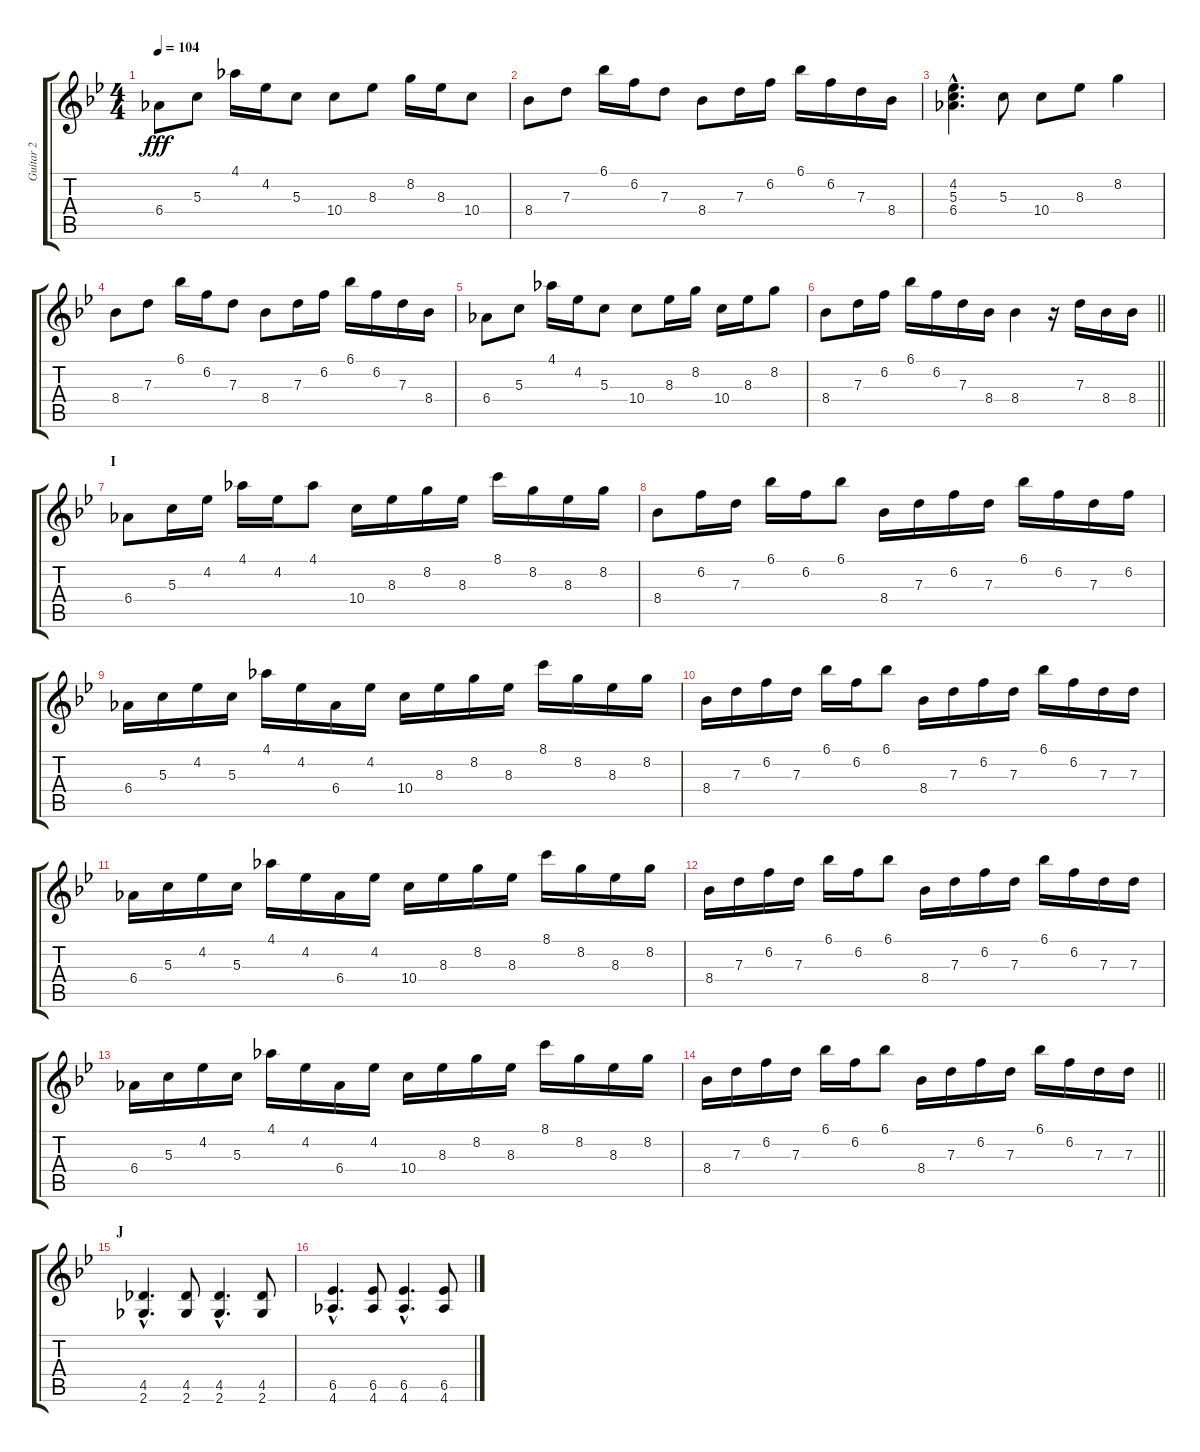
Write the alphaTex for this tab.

\track ("Guitar 2" "Guitar 2") {instrument distortionguitar}
\staff {score tabs}
\tuning (E4 B3 G3 D3 A2 E2) {hide}
\ts (4 4)
\tempo 104
\clef g2
\ks bb
6.4.8{dy fff} 5.3.8 4.1.16 4.2.16 5.3.8 10.4.8 8.3.8 8.2.16 8.3.16 10.4.8 |
8.4.8 7.3.8 6.1.16 6.2.16 7.3.8 8.4.8 7.3.16 6.2.16 6.1.16 6.2.16 7.3.16 8.4.16 |
(4.2{hac} 5.3{hac} 6.4{hac}).4{d} 5.3.8 10.4.8 8.3.8 8.2.4 |
8.4.8 7.3.8 6.1.16 6.2.16 7.3.8 8.4.8 7.3.16 6.2.16 6.1.16 6.2.16 7.3.16 8.4.16 |
6.4.8 5.3.8 4.1.16 4.2.16 5.3.8 10.4.8 8.3.16 8.2.16 10.4.16 8.3.16 8.2.8 |
\barLineRight lightlight
8.4.8 7.3.16 6.2.16 6.1.16 6.2.16 7.3.16 8.4.16 8.4.4 r.16 7.3.16 8.4.16 8.4.16 |
\section ("" "I")
6.4.8 5.3.16 4.2.16 4.1.16 4.2.16 4.1.8 10.4.16 8.3.16 8.2.16 8.3.16 8.1.16 8.2.16 8.3.16 8.2.16 |
8.4.8 6.2.16 7.3.16 6.1.16 6.2.16 6.1.8 8.4.16 7.3.16 6.2.16 7.3.16 6.1.16 6.2.16 7.3.16 6.2.16 |
6.4.16 5.3.16 4.2.16 5.3.16 4.1.16 4.2.16 6.4.16 4.2.16 10.4.16 8.3.16 8.2.16 8.3.16 8.1.16 8.2.16 8.3.16 8.2.16 |
8.4.16 7.3.16 6.2.16 7.3.16 6.1.16 6.2.16 6.1.8 8.4.16 7.3.16 6.2.16 7.3.16 6.1.16 6.2.16 7.3.16 7.3.16 |
6.4.16 5.3.16 4.2.16 5.3.16 4.1.16 4.2.16 6.4.16 4.2.16 10.4.16 8.3.16 8.2.16 8.3.16 8.1.16 8.2.16 8.3.16 8.2.16 |
8.4.16 7.3.16 6.2.16 7.3.16 6.1.16 6.2.16 6.1.8 8.4.16 7.3.16 6.2.16 7.3.16 6.1.16 6.2.16 7.3.16 7.3.16 |
6.4.16 5.3.16 4.2.16 5.3.16 4.1.16 4.2.16 6.4.16 4.2.16 10.4.16 8.3.16 8.2.16 8.3.16 8.1.16 8.2.16 8.3.16 8.2.16 |
\barLineRight lightlight
8.4.16 7.3.16 6.2.16 7.3.16 6.1.16 6.2.16 6.1.8 8.4.16 7.3.16 6.2.16 7.3.16 6.1.16 6.2.16 7.3.16 7.3.16 |
\section ("" "J")
(4.5{hac} 2.6{hac}).4{d volume 13} (4.5 2.6).8 (4.5{hac} 2.6{hac}).4{d} (4.5 2.6).8 |
(6.5{hac} 4.6{hac}).4{d} (6.5 4.6).8 (6.5{hac} 4.6{hac}).4{d} (6.5 4.6).8
